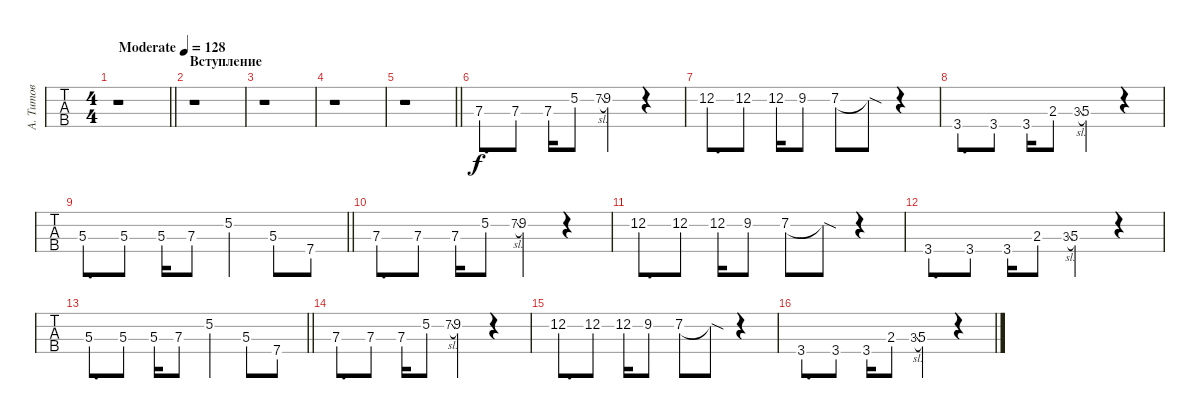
\track ("А. Титов" "А. Титов") {instrument fretlessbass}
\staff {tabs}
\tuning (G2 D2 A1 E1) {hide}
\ts (4 4)
\tempo (128 "Moderate")
\clef f4
\barLineRight lightlight
\ks c
r.1{dy f instrument fretlessbass} |
\section ("" "Вступление")
r.1 |
r.1 |
r.1 |
\barLineRight lightlight
r.1 |
7.3{st}.8{d} 7.3{st}.8 7.3.16 5.2.8 7.2{sl}.8{gr onbeat} 9.2{st}.4 r.4 |
12.2{st}.8{d} 12.2{st}.8 12.2.16 9.2.8 7.2.8 7.2{sod t}.8 r.4 |
3.4{st}.8{d} 3.4{st}.8 3.4.16 2.3.8 3.3{sl}.8{gr} 5.3{st}.4 r.4 |
\barLineRight lightlight
5.3{st}.8{d} 5.3{st}.8 5.3.16 7.3.8 5.2{st}.4 5.3.8 7.4.8 |
7.3{st}.8{d} 7.3{st}.8 7.3.16 5.2.8 7.2{sl}.8{gr onbeat} 9.2{st}.4 r.4 |
12.2{st}.8{d} 12.2{st}.8 12.2.16 9.2.8 7.2.8 7.2{sod t}.8 r.4 |
3.4{st}.8{d} 3.4{st}.8 3.4.16 2.3.8 3.3{sl}.8{gr} 5.3{st}.4 r.4 |
\barLineRight lightlight
5.3{st}.8{d} 5.3{st}.8 5.3.16 7.3.8 5.2{st}.4 5.3.8 7.4.8 |
7.3{st}.8{d} 7.3{st}.8 7.3.16 5.2.8 7.2{sl}.8{gr onbeat} 9.2{st}.4 r.4 |
12.2{st}.8{d} 12.2{st}.8 12.2.16 9.2.8 7.2.8 7.2{sod t}.8 r.4 |
3.4{st}.8{d} 3.4{st}.8 3.4.16 2.3.8 3.3{sl}.8{gr} 5.3{st}.4 r.4
